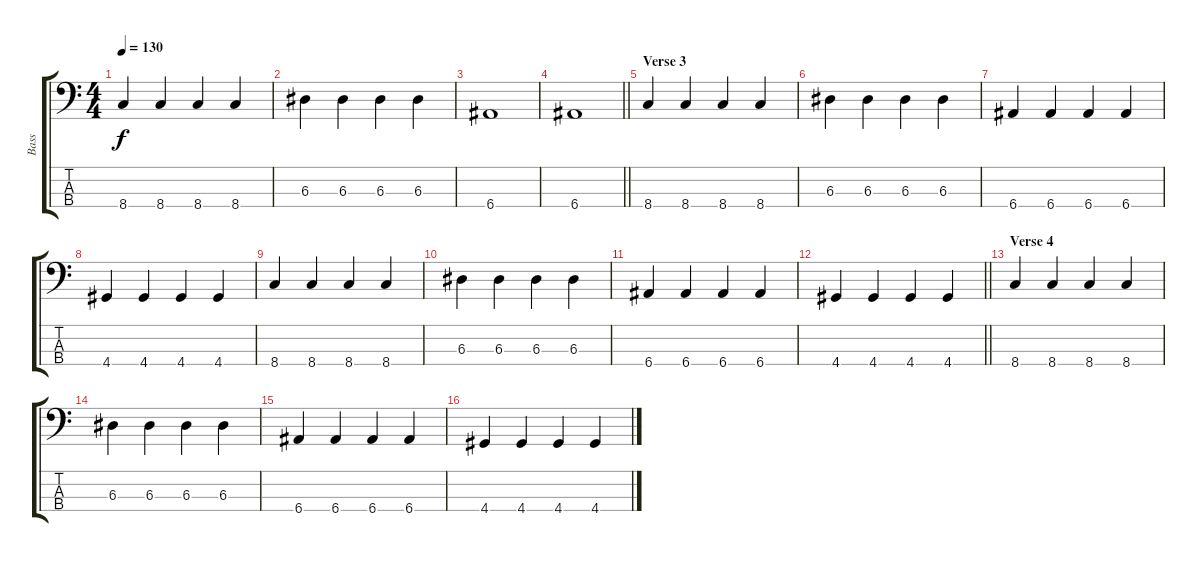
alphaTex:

\track ("Bass" "Bass") {instrument electricbassfinger}
\staff {score tabs}
\tuning (G2 D2 A1 E1) {hide}
\ts (4 4)
\tempo 130
\clef f4
\ks c
8.4.4{dy f} 8.4.4 8.4.4 8.4.4 |
6.3.4 6.3.4 6.3.4 6.3.4 |
6.4.1 |
\barLineRight lightlight
6.4.1 |
\section ("" "Verse 3")
8.4.4 8.4.4 8.4.4 8.4.4 |
6.3.4 6.3.4 6.3.4 6.3.4 |
6.4.4 6.4.4 6.4.4 6.4.4 |
4.4.4 4.4.4 4.4.4 4.4.4 |
8.4.4 8.4.4 8.4.4 8.4.4 |
6.3.4 6.3.4 6.3.4 6.3.4 |
6.4.4 6.4.4 6.4.4 6.4.4 |
\barLineRight lightlight
4.4.4 4.4.4 4.4.4 4.4.4 |
\section ("" "Verse 4")
8.4.4 8.4.4 8.4.4 8.4.4 |
6.3.4 6.3.4 6.3.4 6.3.4 |
6.4.4 6.4.4 6.4.4 6.4.4 |
4.4.4 4.4.4 4.4.4 4.4.4
